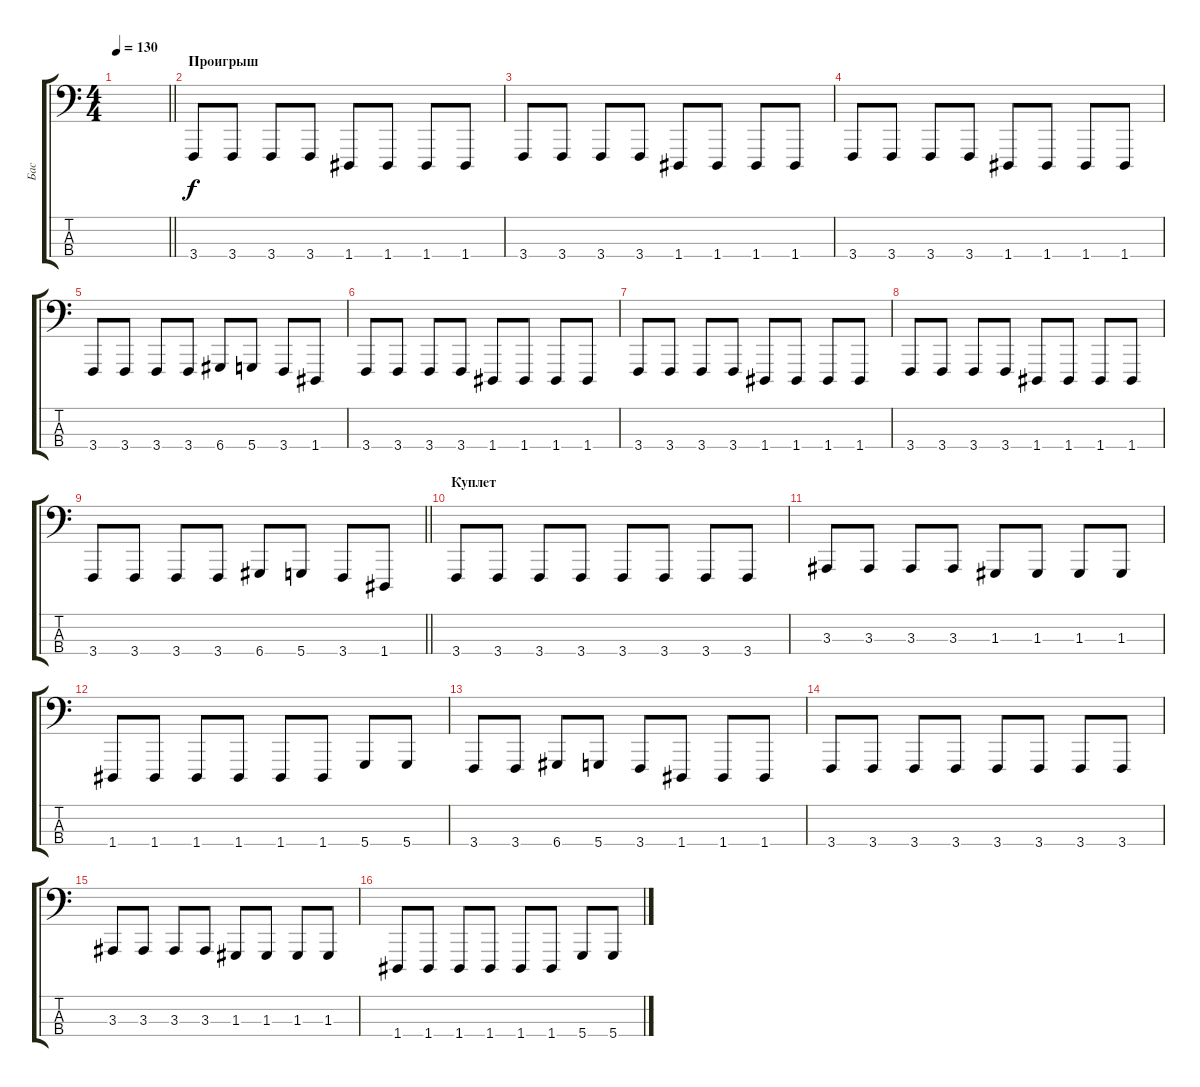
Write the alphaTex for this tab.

\track ("Бас" "Бас") {instrument synthbrass2}
\staff {score tabs}
\tuning (F2 C2 G1 D1) {hide}
\ts (4 4)
\tempo 130
\clef f4
\barLineRight lightlight
\ks c
|
\section ("" "Проигрыш")
3.4.8 3.4.8 3.4.8 3.4.8 1.4.8 1.4.8 1.4.8 1.4.8 |
3.4.8 3.4.8 3.4.8 3.4.8 1.4.8 1.4.8 1.4.8 1.4.8 |
3.4.8 3.4.8 3.4.8 3.4.8 1.4.8 1.4.8 1.4.8 1.4.8 |
3.4.8 3.4.8 3.4.8 3.4.8 6.4.8 5.4.8 3.4.8 1.4.8 |
3.4.8 3.4.8 3.4.8 3.4.8 1.4.8 1.4.8 1.4.8 1.4.8 |
3.4.8 3.4.8 3.4.8 3.4.8 1.4.8 1.4.8 1.4.8 1.4.8 |
3.4.8 3.4.8 3.4.8 3.4.8 1.4.8 1.4.8 1.4.8 1.4.8 |
\barLineRight lightlight
3.4.8 3.4.8 3.4.8 3.4.8 6.4.8 5.4.8 3.4.8 1.4.8 |
\section ("" "Куплет")
3.4.8 3.4.8 3.4.8 3.4.8 3.4.8 3.4.8 3.4.8 3.4.8 |
3.3.8 3.3.8 3.3.8 3.3.8 1.3.8 1.3.8 1.3.8 1.3.8 |
1.4.8 1.4.8 1.4.8 1.4.8 1.4.8 1.4.8 5.4.8 5.4.8 |
3.4.8 3.4.8 6.4.8 5.4.8 3.4.8 1.4.8 1.4.8 1.4.8 |
3.4.8 3.4.8 3.4.8 3.4.8 3.4.8 3.4.8 3.4.8 3.4.8 |
3.3.8 3.3.8 3.3.8 3.3.8 1.3.8 1.3.8 1.3.8 1.3.8 |
1.4.8 1.4.8 1.4.8 1.4.8 1.4.8 1.4.8 5.4.8 5.4.8
